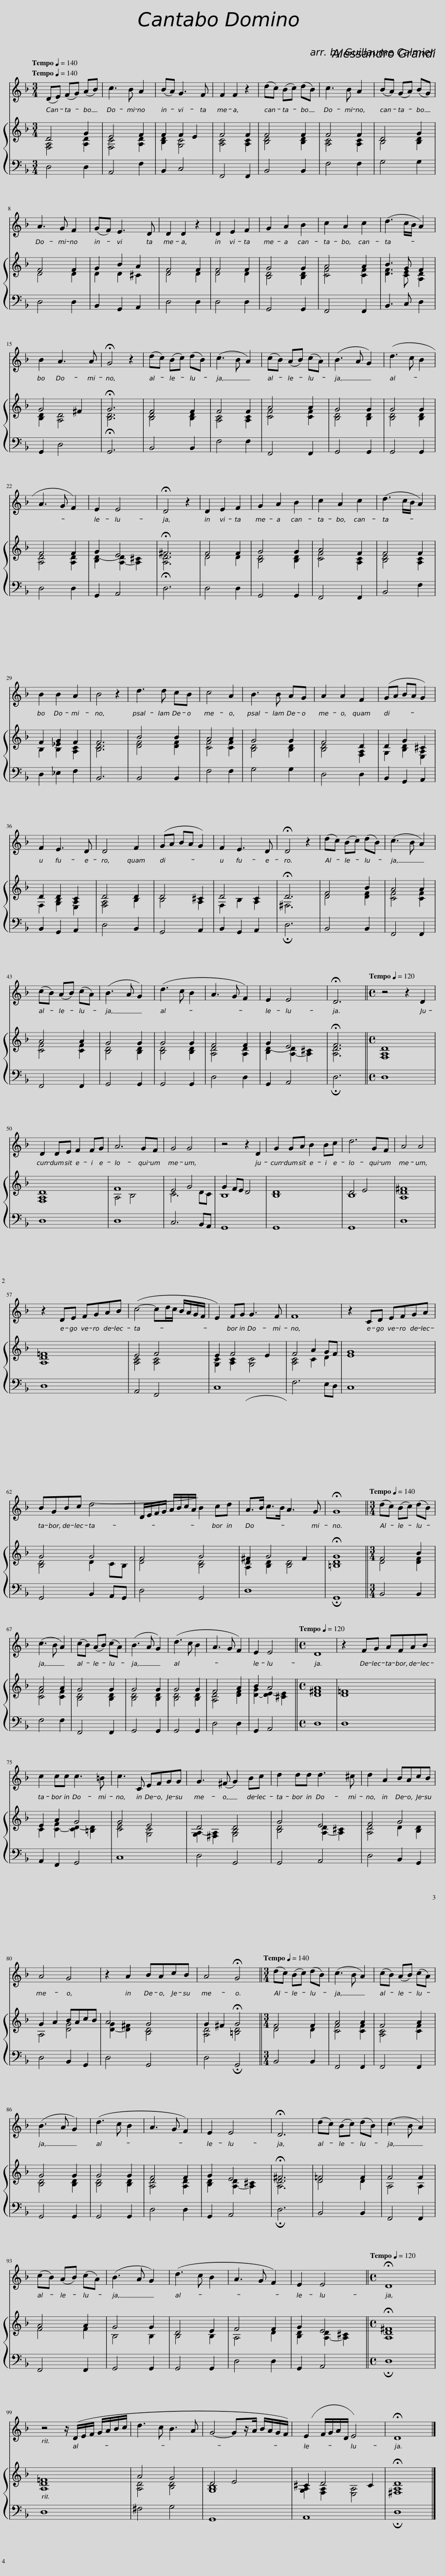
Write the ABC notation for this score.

X:1
%%score 1 { ( 2 3 ) | 4 }
L:1/8
Q:1/4=140
M:3/4
I:linebreak $
K:Dmin
V:1 treble
V:2 treble
V:3 treble
V:4 bass
V:1
 (DE) (FG) (AB) | c3 B A2 | (BA) G3 F | F2 F2 z2 | (dc) (Bc) (dB) | %5
 c3 B A2 | (BA) (GA) (BG) |$ A3 G F2 | (GF) E3 D | D2 D2 z2 | %10
 D2 E2 F2 | G2 A2 B2 | c2 A2 c2 | (d3 c/B/ A2) |$ B2 A3 A | %15
 !fermata!G4 z2 | (dc) (Bc) (dB) | (c3 B A2) | (cB) (AB) (cA) | (B3 A G2) | %20
 (d3 c B2 |$ A3 G F2) | E2 E4 | !fermata!D4 z2 | D2 E2 F2 | %25
 G2 A2 B2 | c2 A2 c2 | (d3 c/B/ A2) |$ B2 B2 A2 | B4 z2 | %30
 d3 d cB | c4 A2 | B3 B AG | A2 A2 F2 | (GA BA G2) |$ %35
 F2 E3 D | D4 F2 | (GA BA G2) | F2 E3 D | !fermata!D4 z2 | %40
 (dc) (Bc) (dB) | (c3 B A2) |$ (cB) (AB) (cA) | (B3 A G2) | (d3 c B2 | %45
 A3 G F2) | E2 E4 | !fermata!D6 ||[M:4/4][Q:1/4=120] z4 z2 D2 |$ D2 DE F2 FG | %50
 A6 GF | G4 G4 | z4 z2 D2 | G2 GA B2 Bc | d6 GF | %55
 A4 A4 |$ z2 DE FGAB | (c4- cd/c/ B/A/G/F/ | E2) FG G3 F | F8 | %60
 z2 CD EFGA |$ BGBc (d4 | D/E/F/G/ A/B/c/A/ B2) cd | (A>B c>B A3) G | !fermata!G8 || %65
[M:3/4][Q:1/4=140] (dc) (Bc) (dB) |$ (c3 B A2) | (cB) (AB) (cA) | (B3 A G2) | (d3 c B2 | %70
 A3 G F2) | E2 E4 ||[M:4/4][Q:1/4=120] D8 | z2 FG AFAB |$ c2 cc c3 =B | %75
 c3 C EFGG | G3 (^F G2) Bc | d2 dd d3 ^c | d2 A2 BAcB |$ A4 G4 | %80
 z2 A2 BAcB | A4 !fermata!G4 ||[M:3/4][Q:1/4=140] (dc) (Bc) (dB) | (c3 B A2) | (cB) (AB) (cA) |$ %85
 (B3 A G2) | (d3 c B2 | A3 G F2) | E2 E4 | !fermata!D6 | %90
 (dc) (Bc) (dB) | (c3 B A2) |$ (cB) (AB) (cA) | (B3 A G2) | (d3 c B2 | %95
 A3 G F2) | E2 E4 ||[M:4/4][Q:1/4=120] !fermata!D8 |$ z4 z/ (D/E/F/ G/A/B/c/ | d3 c B3 A | %100
 G4- Gz/A/ B/A/G/F/) | (E2 F/G/A/D/) E4 | !fermata!D8 |] %103
V:2
 D4 G2 | E4 F2 | F2 F2 E2 | F4 F2 | F4 F2 | %5
 F4 F2 | D4 G2 |$ F4 F2 | G2 B2 A2 | F4 F2 | %10
 F4 F2 | G4 G2 | A4 A2 | B3 G F2 |$ G4 ^F2 | %15
 !fermata!G6 | F4 F2 | F4 F2 | A4 A2 | G4 G2 | %20
 G4 G2 |$ F4 F2 | G2 E4 | !fermata!^F6 | F4 F2 | %25
 G4 G2 | A4 F2 | F4 F2 |$ F2 G2 F2 | F6 | %30
 B4 B2 | A4 A2 | G4 G2 | F4 D2 | D2 G2 ^C2 |$ %35
 D2 D2 C2 | D4 D2 | D4 ^C2 | D4 C2 | !fermata!D6 | %40
 F4 B2 | A4 A2 |$ A4 A2 | G4 G2 | G4 G2 | %45
 F4 F2 | G2 E4 | !fermata!F6 ||[M:4/4] D8 |$ D8 | %50
 F8 | E4 G4 | G2 FE D4 | D8 | D4 E4 | %55
 ^F8 |$ =F8 | E4 F4 | E2 F4 E2 | F4 A2 GF | %60
 G8 |$ G4 G4 | F4 G4 | ^F2 G4 F2 | !fermata!G8 || %65
[M:3/4] F4 B2 |$ A4 A2 | G4 G2 | G4 G2 | G4 G2 | %70
 F4 A2 | B2 A4 ||[M:4/4] A8 | =F8 |$ E2 A2 G4 | %75
 G4 E4 | D4 D4 | G4 E4 | F4 G4 |$ G2 A2 BAcB | %80
 A4 G4 | G2 ^F2 !fermata!G4 ||[M:3/4] F4 F2 | A4 A2 | F4 A2 |$ %85
 G4 G2 | G4 G2 | F4 F2 | G2 E4 | !fermata!^F6 | %90
 =F4 F2 | F4 F2 |$ A4 A2 | G4 G2 | D4 E2 | %95
 F4 F2 | G2 E4 ||[M:4/4] !fermata!^F8 |$ =F8 | A4 G4 | %100
 D4 E4 | ^C2 D4 C2 | !fermata!D8 |] %103
V:3
 [F,A,]4 [A,D]2 | [F,C]4 [A,D]2 | [B,D]2 [G,C]4 | [A,C]4 [A,C]2 | [B,D]4 [B,D]2 | %5
 [A,C]4 [A,C]2 | B,4 [B,D]2 |$ D4 D2 | D2 D2 ^C2 | D4 D2 | %10
 D4 D2 | [B,D]4 [B,D]2 | [CF]4 [CF]2 | [DF]3 [CE] [A,D]2 |$ [B,D]2 [A,D]4 | %15
 [B,D]6 | [B,D]4 [B,D]2 | [A,C]4 [A,C]2 | [CF]4 [CF]2 | [B,D]4 [B,D]2 | %20
 [B,D]4 [B,D]2 |$ [A,D]4 [A,D]2 | [B,D-]2 [A,-D]2 [A,^C]2 | [A,D]6 | D4 D2 | %25
 [B,D]4 [B,D]2 | [CF]4 [A,C]2 | [B,D]4 [A,C]2 |$ B,2 [B,_E]2 [A,C]2 | [B,D]6 | %30
 [DF]4 [DF]2 | [CF]4 [CF]2 | [B,D]4 [B,D]2 | [B,D]4 [F,A,]2 | G,2 [B,D]2 [E,A,]2 |$ %35
 F,2 [G,B,]2 [E,A,]2 | [F,A,]4 B,2 | B,4 A,2 | F,2 B,2 A,2 | ^F,6 | %40
 D4 [DF]2 | [CF]4 [CF]2 |$ [CF]4 [CF]2 | [B,D]4 [B,D]2 | [B,D]4 [B,D]2 | %45
 [A,D]4 [A,D]2 | [B,D-]2 [A,-D]2 [A,^C]2 | [A,D]6 ||[M:4/4] [F,A,]8 |$ [F,A,]8 | %50
 A,4 B,4 | C6 DC | B,8 | B,8 | B,8 | %55
 [A,D]8 |$ [A,D]8 | [A,C]4 [A,C]4 | [G,C]2 [A,C]2 [G,C]4 | [A,C]4 C2 D2 | %60
 E8 |$ [B,D]4 D2 CB, | D4 [B,D]4 | [A,D]2 [B,D]2 [B,D]4 | [=B,D]8 || %65
[M:3/4] D4 [DF]2 |$ [CF]4 [CF]2 | [B,D]4 [B,D]2 | [B,D]4 [B,D]2 | [B,D]4 [B,D]2 | %70
 [A,D]4 [DF]2 | [D-G]2 [DE-]2 [^CE]2 ||[M:4/4] [D^F]8 | D8 |$ C2 [C-F]2 [CD-]2 [=B,D]2 | %75
 [CE]4 [G,C]4 | [G,A,-]2 [^F,A,]2 [G,B,]4 | [B,D]4 [A,-D]2 [A,^C]2 | [A,D]4 D2 [B,D]2 |$ A,4 [DG]4 | %80
 [D-G]2 [D^F]2 [B,D]4 | [A,D]4 [=B,D]4 ||[M:3/4] D4 D2 | [CF]4 [CF]2 | [A,C]4 [CF]2 |$ %85
 [B,D]4 [B,D]2 | [B,D]4 [B,D]2 | [A,D]4 [A,D]2 | [B,D]2 [A,-D]2 [A,^C]2 | [A,D]6 | %90
 D4 D2 | A,4 A,2 |$ F4 F2 | B,4 B,2 | B,4 B,2 | %95
 A,4 D2 | [B,D]2 [A,-D]2 [A,^C]2 ||[M:4/4] [A,D]8 |$ [A,D]8 | [A,D]4 [B,D]4 | %100
 [G,B,]8 | [G,A,]2 [F,A,]2 [E,A,]4 | [^F,A,]8 |] %103
V:4
 D,4 D,2 | A,,4 F,2 | B,,2 C,4 | F,,4 F,,2 | B,,4 B,,2 | %5
 F,4 F,2 | G,4 G,2 |$ D,4 D,2 | B,,2 G,,2 A,,2 | D,4 D,2 | %10
 D,4 D,2 | G,,4 G,,2 | F,,4 F,,2 | B,,3 C, D,2 |$ G,,2 D,4 | %15
 !fermata!G,,6 | B,,4 B,,2 | F,4 F,2 | F,,4 F,,2 | G,,4 G,,2 | %20
 G,,4 G,,2 |$ D,4 D,2 | G,,2 A,,4 | !fermata!D,6 | D,4 D,2 | %25
 G,,4 G,,2 | F,,4 F,,2 | B,,4 F,2 |$ D,2 _E,2 F,2 | B,,6 | %30
 B,,4 B,,2 | F,4 F,2 | G,4 G,2 | D,4 D,2 | B,,2 G,,2 A,,2 |$ %35
 B,,2 G,,2 A,,2 | D,4 B,,2 | G,,4 A,,2 | B,,2 G,,2 A,,2 | !fermata!D,6 | %40
 B,,4 B,,2 | F,,4 F,,2 |$ F,,4 F,,2 | G,,4 G,,2 | G,,4 G,,2 | %45
 D,4 D,2 | G,,2 A,,4 | !fermata!D,6 ||[M:4/4] D,8 |$ D,8 | %50
 D,8 | C,6 B,,A,, | G,,8 | G,,8 | G,,8 | %55
 D,8 |$ D,8 | A,,4 F,,4 | C,8 | F,6 E,D, | %60
 C,8 |$ G,,4 B,,2 A,,G,, | D,4 G,,4 | D,8 | !fermata!G,,8 || %65
[M:3/4] B,,4 B,,2 |$ F,4 F,2 | F,,4 F,,2 | G,,4 G,,2 | G,,4 G,,2 | %70
 D,4 D,2 | G,,2 A,,4 ||[M:4/4] D,8 | D,8 |$ A,,2 F,,2 G,,4 | %75
 C,8 | D,4 G,,4 | G,,4 A,,4 | D,4 B,,2 G,,2 |$ D,4 B,,2 G,,2 | %80
 D,4 G,,4 | D,4 !fermata!G,,4 ||[M:3/4] B,,4 B,,2 | F,,4 F,,2 | F,,4 F,,2 |$ %85
 G,,4 G,,2 | G,,4 G,,2 | D,4 D,2 | G,,2 A,,4 | !fermata!D,6 | %90
 B,,4 B,,2 | F,,4 F,,2 |$ F,,4 F,,2 | G,,4 G,,2 | G,,4 G,,2 | %95
 D,4 D,2 | G,,2 A,,4 ||[M:4/4] !fermata!D,8 |$ D,8 | ^F,4 G,4 | %100
 G,,8 | A,,8 | !fermata!D,8 |] %103
